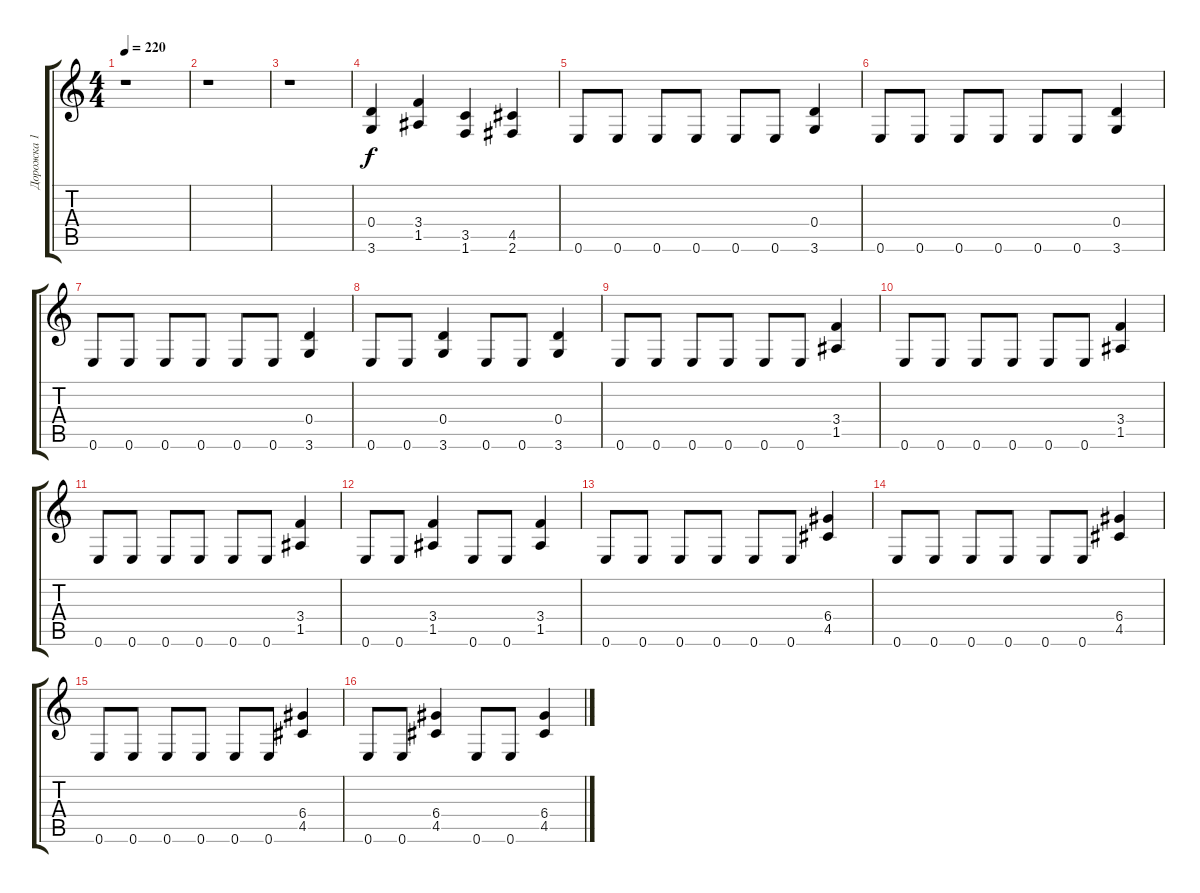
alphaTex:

\track ("Дорожка 1" "Дорожка 1") {instrument distortionguitar}
\staff {score tabs}
\tuning (E4 B3 G3 D3 A2 E2) {hide}
\ts (4 4)
\tempo 220
\clef g2
\ks c
r.1{dy f instrument distortionguitar} |
r.1 |
r.1 |
(0.4 3.6).4 (3.4 1.5).4 (3.5 1.6).4 (4.5 2.6).4 |
0.6.8 0.6.8 0.6.8 0.6.8 0.6.8 0.6.8 (0.4 3.6).4 |
0.6.8 0.6.8 0.6.8 0.6.8 0.6.8 0.6.8 (0.4 3.6).4 |
0.6.8 0.6.8 0.6.8 0.6.8 0.6.8 0.6.8 (0.4 3.6).4 |
0.6.8 0.6.8 (0.4 3.6).4 0.6.8 0.6.8 (0.4 3.6).4 |
0.6.8 0.6.8 0.6.8 0.6.8 0.6.8 0.6.8 (3.4 1.5).4 |
0.6.8 0.6.8 0.6.8 0.6.8 0.6.8 0.6.8 (3.4 1.5).4 |
0.6.8 0.6.8 0.6.8 0.6.8 0.6.8 0.6.8 (3.4 1.5).4 |
0.6.8 0.6.8 (3.4 1.5).4 0.6.8 0.6.8 (3.4 1.5).4 |
0.6.8 0.6.8 0.6.8 0.6.8 0.6.8 0.6.8 (6.4 4.5).4 |
0.6.8 0.6.8 0.6.8 0.6.8 0.6.8 0.6.8 (6.4 4.5).4 |
0.6.8 0.6.8 0.6.8 0.6.8 0.6.8 0.6.8 (6.4 4.5).4 |
0.6.8 0.6.8 (6.4 4.5).4 0.6.8 0.6.8 (6.4 4.5).4
